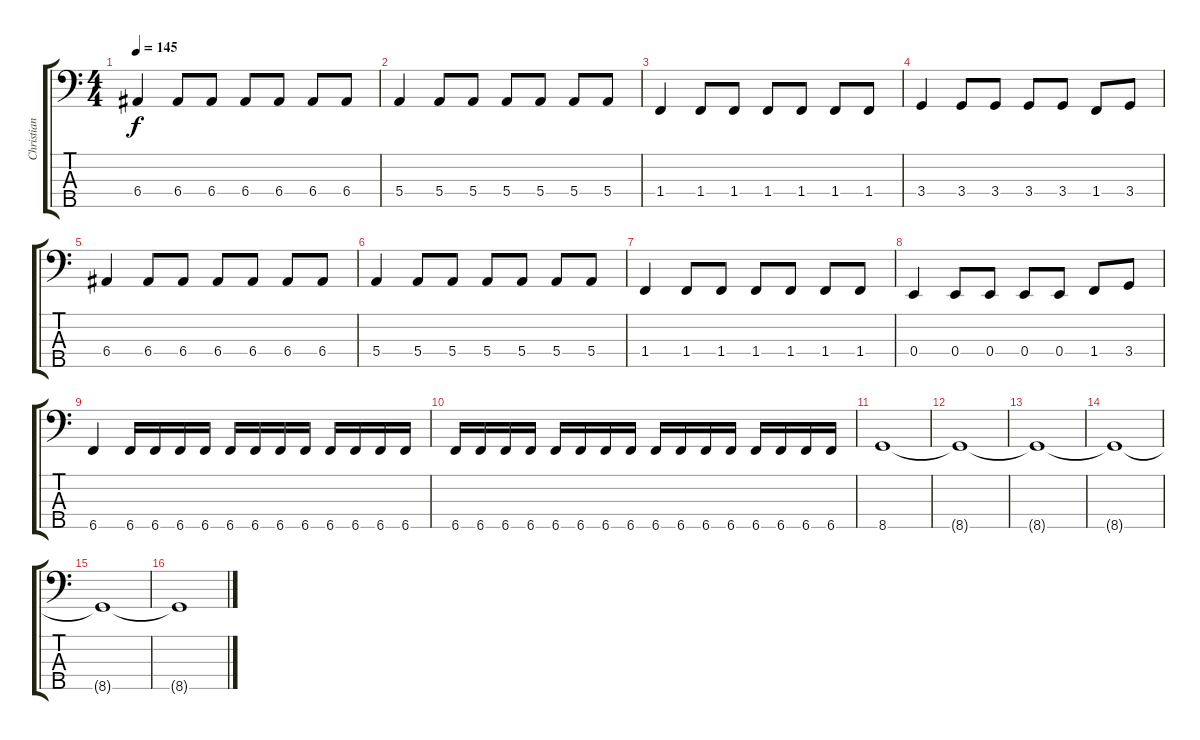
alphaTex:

\track ("Christian Olde Wolbers" "Christian ") {instrument electricbassfinger}
\staff {score tabs}
\tuning (G2 D2 A1 E1 B0) {hide}
\ts (4 4)
\tempo 145
\clef f4
\ks c
6.4.4{dy f} 6.4.8 6.4.8 6.4.8 6.4.8 6.4.8 6.4.8 |
5.4.4 5.4.8 5.4.8 5.4.8 5.4.8 5.4.8 5.4.8 |
1.4.4 1.4.8 1.4.8 1.4.8 1.4.8 1.4.8 1.4.8 |
3.4.4 3.4.8 3.4.8 3.4.8 3.4.8 1.4.8 3.4.8 |
6.4.4 6.4.8 6.4.8 6.4.8 6.4.8 6.4.8 6.4.8 |
5.4.4 5.4.8 5.4.8 5.4.8 5.4.8 5.4.8 5.4.8 |
1.4.4 1.4.8 1.4.8 1.4.8 1.4.8 1.4.8 1.4.8 |
0.4.4 0.4.8 0.4.8 0.4.8 0.4.8 1.4.8 3.4.8 |
6.5.4 6.5.16 6.5.16 6.5.16 6.5.16 6.5.16 6.5.16 6.5.16 6.5.16 6.5.16 6.5.16 6.5.16 6.5.16 |
6.5.16 6.5.16 6.5.16 6.5.16 6.5.16 6.5.16 6.5.16 6.5.16 6.5.16 6.5.16 6.5.16 6.5.16 6.5.16 6.5.16 6.5.16 6.5.16 |
8.5.1 |
8.5{t}.1 |
8.5{t}.1 |
8.5{t}.1 |
8.5{t}.1 |
8.5{t}.1
